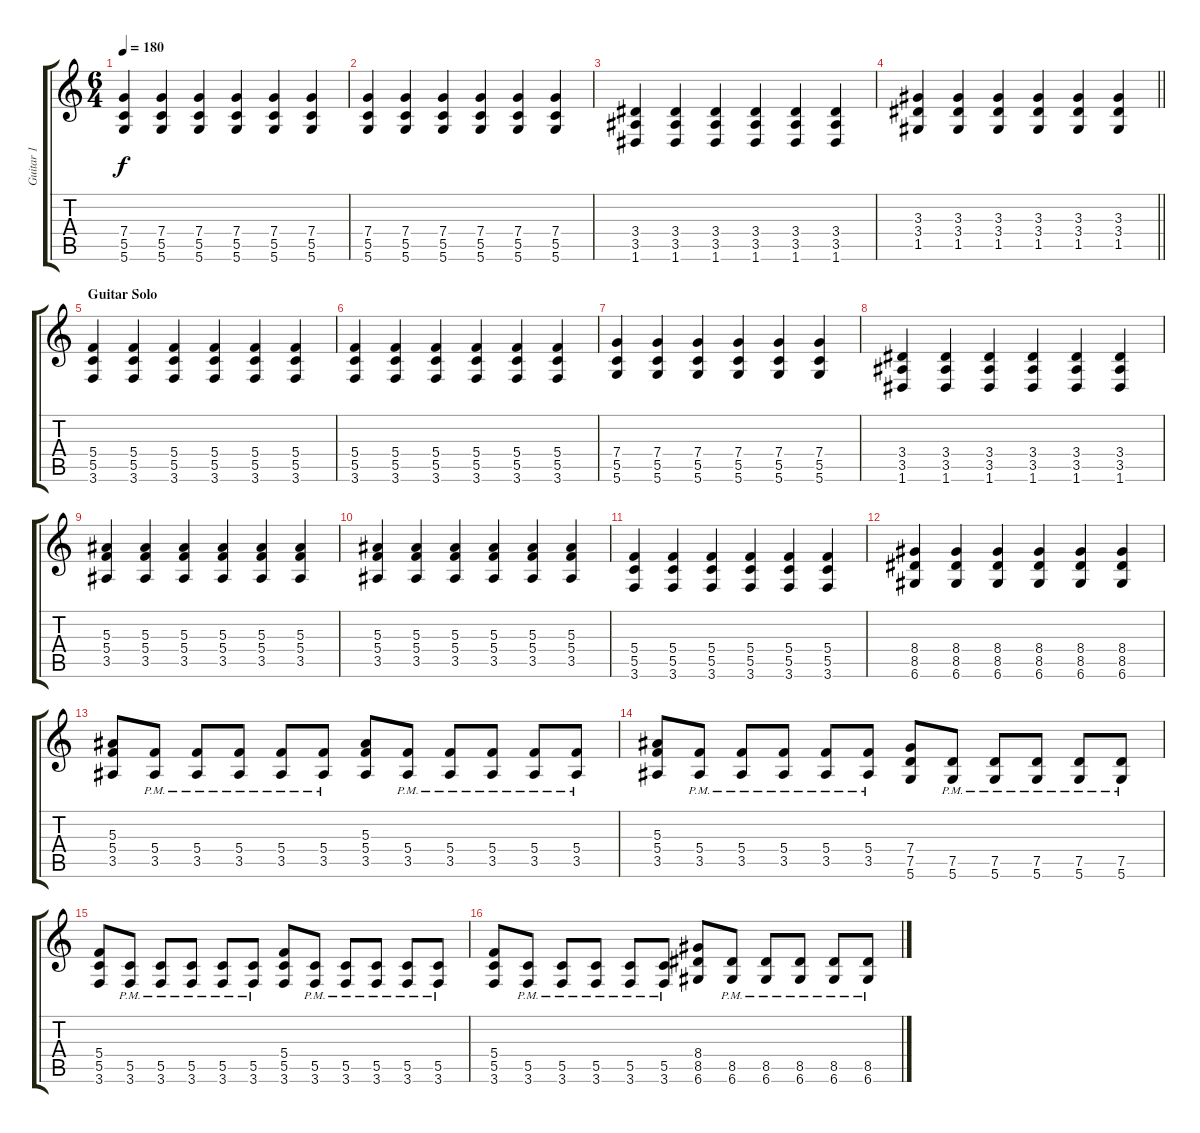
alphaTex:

\track ("Guitar 1" "Guitar 1") {instrument distortionguitar}
\staff {score tabs}
\tuning (D4 A3 F3 C3 G2 D2) {hide}
\ts (6 4)
\tempo 180
\clef g2
\ks c
(7.4 5.5 5.6).4{dy f} (7.4 5.5 5.6).4 (7.4 5.5 5.6).4 (7.4 5.5 5.6).4 (7.4 5.5 5.6).4 (7.4 5.5 5.6).4 |
(7.4 5.5 5.6).4 (7.4 5.5 5.6).4 (7.4 5.5 5.6).4 (7.4 5.5 5.6).4 (7.4 5.5 5.6).4 (7.4 5.5 5.6).4 |
(3.4 3.5 1.6).4 (3.4 3.5 1.6).4 (3.4 3.5 1.6).4 (3.4 3.5 1.6).4 (3.4 3.5 1.6).4 (3.4 3.5 1.6).4 |
\barLineRight lightlight
(3.3 3.4 1.5).4 (3.3 3.4 1.5).4 (3.3 3.4 1.5).4 (3.3 3.4 1.5).4 (3.3 3.4 1.5).4 (3.3 3.4 1.5).4 |
\section ("" "Guitar Solo")
(5.4 5.5 3.6).4 (5.4 5.5 3.6).4 (5.4 5.5 3.6).4 (5.4 5.5 3.6).4 (5.4 5.5 3.6).4 (5.4 5.5 3.6).4 |
(5.4 5.5 3.6).4 (5.4 5.5 3.6).4 (5.4 5.5 3.6).4 (5.4 5.5 3.6).4 (5.4 5.5 3.6).4 (5.4 5.5 3.6).4 |
(7.4 5.5 5.6).4 (7.4 5.5 5.6).4 (7.4 5.5 5.6).4 (7.4 5.5 5.6).4 (7.4 5.5 5.6).4 (7.4 5.5 5.6).4 |
(3.4 3.5 1.6).4 (3.4 3.5 1.6).4 (3.4 3.5 1.6).4 (3.4 3.5 1.6).4 (3.4 3.5 1.6).4 (3.4 3.5 1.6).4 |
(5.3 5.4 3.5).4 (5.3 5.4 3.5).4 (5.3 5.4 3.5).4 (5.3 5.4 3.5).4 (5.3 5.4 3.5).4 (5.3 5.4 3.5).4 |
(5.3 5.4 3.5).4 (5.3 5.4 3.5).4 (5.3 5.4 3.5).4 (5.3 5.4 3.5).4 (5.3 5.4 3.5).4 (5.3 5.4 3.5).4 |
(5.4 5.5 3.6).4 (5.4 5.5 3.6).4 (5.4 5.5 3.6).4 (5.4 5.5 3.6).4 (5.4 5.5 3.6).4 (5.4 5.5 3.6).4 |
(8.4 8.5 6.6).4 (8.4 8.5 6.6).4 (8.4 8.5 6.6).4 (8.4 8.5 6.6).4 (8.4 8.5 6.6).4 (8.4 8.5 6.6).4 |
(5.3 5.4 3.5).8 (5.4{pm} 3.5{pm}).8 (5.4{pm} 3.5{pm}).8 (5.4{pm} 3.5{pm}).8 (5.4{pm} 3.5{pm}).8 (5.4{pm} 3.5{pm}).8 (5.3 5.4 3.5).8 (5.4{pm} 3.5{pm}).8 (5.4{pm} 3.5{pm}).8 (5.4{pm} 3.5{pm}).8 (5.4{pm} 3.5{pm}).8 (5.4{pm} 3.5{pm}).8 |
(5.3 5.4 3.5).8 (5.4{pm} 3.5{pm}).8 (5.4{pm} 3.5{pm}).8 (5.4{pm} 3.5{pm}).8 (5.4{pm} 3.5{pm}).8 (5.4{pm} 3.5{pm}).8 (7.4 7.5 5.6).8 (7.5{pm} 5.6{pm}).8 (7.5{pm} 5.6{pm}).8 (7.5{pm} 5.6{pm}).8 (7.5{pm} 5.6{pm}).8 (7.5{pm} 5.6{pm}).8 |
(5.4 5.5 3.6).8 (5.5{pm} 3.6{pm}).8 (5.5{pm} 3.6{pm}).8 (5.5{pm} 3.6{pm}).8 (5.5{pm} 3.6{pm}).8 (5.5{pm} 3.6{pm}).8 (5.4 5.5 3.6).8 (5.5{pm} 3.6{pm}).8 (5.5{pm} 3.6{pm}).8 (5.5{pm} 3.6{pm}).8 (5.5{pm} 3.6{pm}).8 (5.5{pm} 3.6{pm}).8 |
(5.4 5.5 3.6).8 (5.5{pm} 3.6{pm}).8 (5.5{pm} 3.6{pm}).8 (5.5{pm} 3.6{pm}).8 (5.5{pm} 3.6{pm}).8 (5.5{pm} 3.6{pm}).8 (8.4 8.5 6.6).8 (8.5{pm} 6.6{pm}).8 (8.5{pm} 6.6{pm}).8 (8.5{pm} 6.6{pm}).8 (8.5{pm} 6.6{pm}).8 (8.5{pm} 6.6{pm}).8
